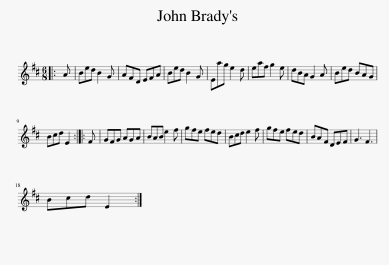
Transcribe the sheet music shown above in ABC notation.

X:1
L:1/8
M:6/8
I:linebreak $
K:D
V:1 treble
V:1
|: A | Bed B2 G | AFD EFA | Bed B2 G | Eag e2 d | %5
 eaf g2 e | dBA G2 A | Bed BAG |$ Bcd E2 :: F | %10
 GFG AGA | BAB e2 f | gfe fed | Bcd e2 f | gfe fed | %15
 BAF DEF | G3 F3 |$ Bcd E2 :| %18
